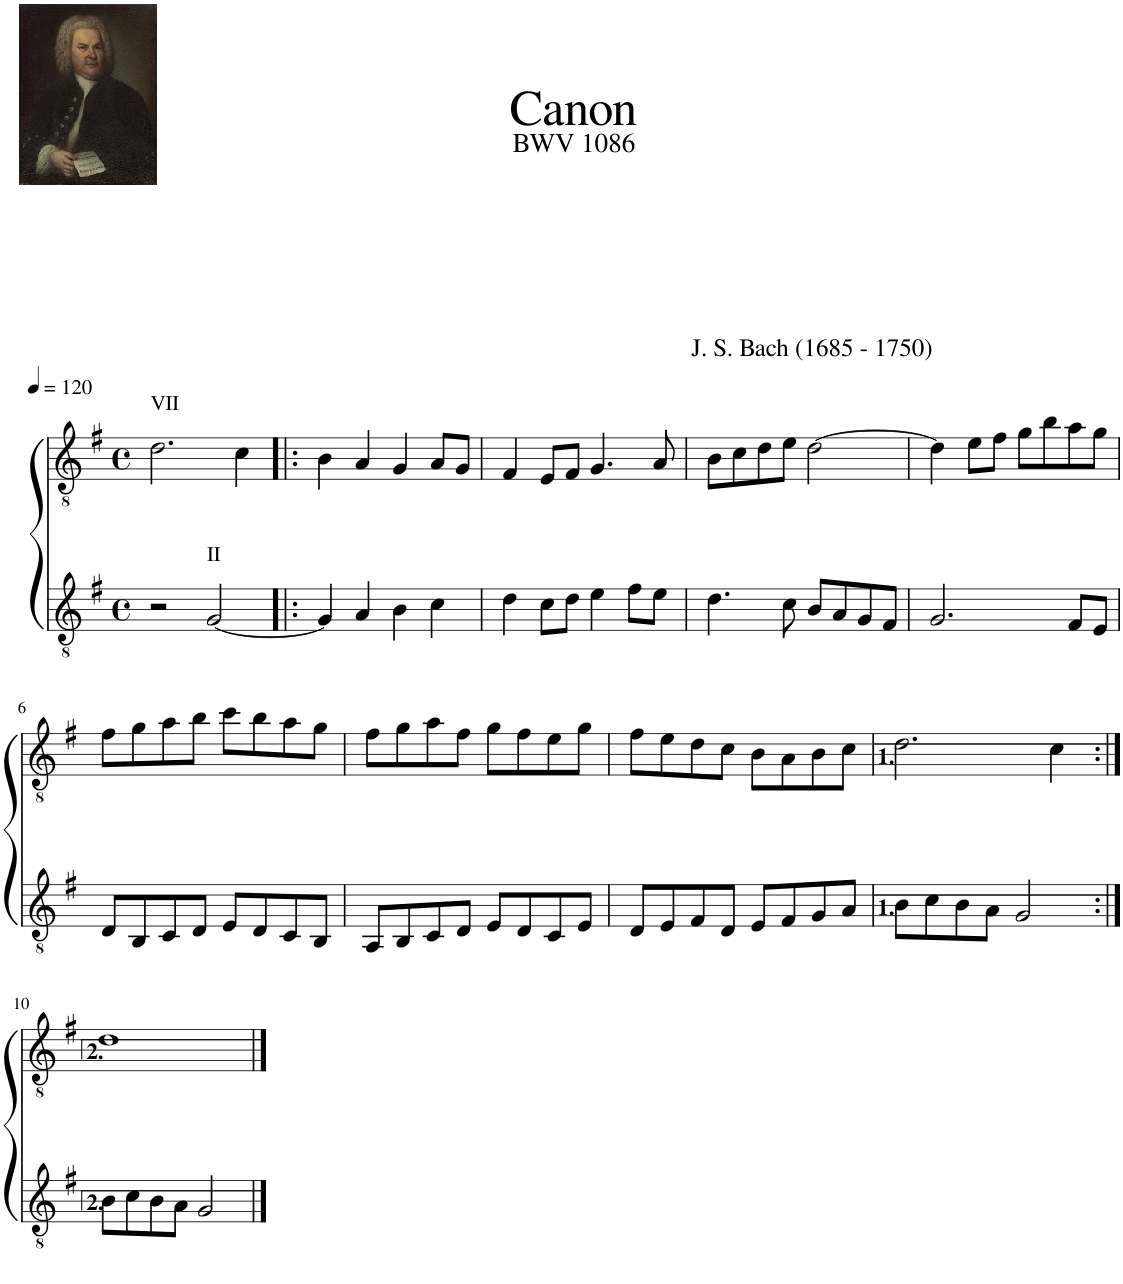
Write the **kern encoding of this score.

**kern	**kern
*part2	*part1
*staff2	*staff1
*I"Guitare classique	*I"Guitare classique
*clefGv2	*clefGv2
*k[f#]	*k[f#]
*M4/4	*M4/4
*met(c)	*met(c)
*MM120	*MM120
=1	=1
!	!LO:TX:a:t=VII
2r	2.d\
!LO:TX:a:t=II	!
[2G/	.
.	4c\
=2!|:	=2!|:
4G/]	4B\
4A/	4A/
4B\	4G/
4c\	8A/L
.	8G/J
=3	=3
4d\	4F#/
8c\L	8E/L
8d\J	8F#/J
4e\	4.G/
8f#\L	.
8e\J	8A/
=4	=4
4.d\	8B\L
.	8c\
.	8d\
8c\	8e\J
8B/L	[2d\
8A/	.
8G/	.
8F#/J	.
=5	=5
2.G/	4d\]
.	8e\L
.	8f#\J
.	8g\L
.	8b\
8F#/L	8a\
8E/J	8g\J
!!LO:LB:g=z
=6	=6
8D/L	8f#\L
8BB/	8g\
8C/	8a\
8D/J	8b\J
8E/L	8cc\L
8D/	8b\
8C/	8a\
8BB/J	8g\J
=7	=7
8AA/L	8f#\L
8BB/	8g\
8C/	8a\
8D/J	8f#\J
8E/L	8g\L
8D/	8f#\
8C/	8e\
8E/J	8g\J
=8	=8
8D/L	8f#\L
8E/	8e\
8F#/	8d\
8D/J	8c\J
8E/L	8B\L
8F#/	8A\
8G/	8B\
8A/J	8c\J
=9	=9
8B\L	2.d\
8c\	.
8B\	.
8A\J	.
2G/	.
.	4c\
!!LO:LB:g=z
=10:|!	=10:|!
8B\L	1d
8c\	.
8B\	.
8A\J	.
2G/	.
==	==
*-	*-
